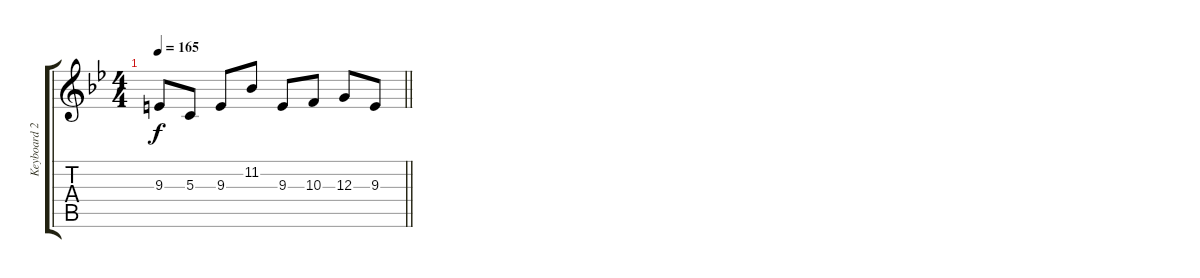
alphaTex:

\track ("Keyboard 2" "Keyboard 2") {instrument electricgrandpiano}
\staff {score tabs}
\tuning (E4 B3 G3 D3 A2 C2) {hide}
\ts (4 4)
\tempo 165
\clef g2
\barLineRight lightlight
\ks bb
9.3.8{dy f} 5.3.8 9.3.8 11.2.8 9.3.8 10.3.8 12.3.8 9.3.8
